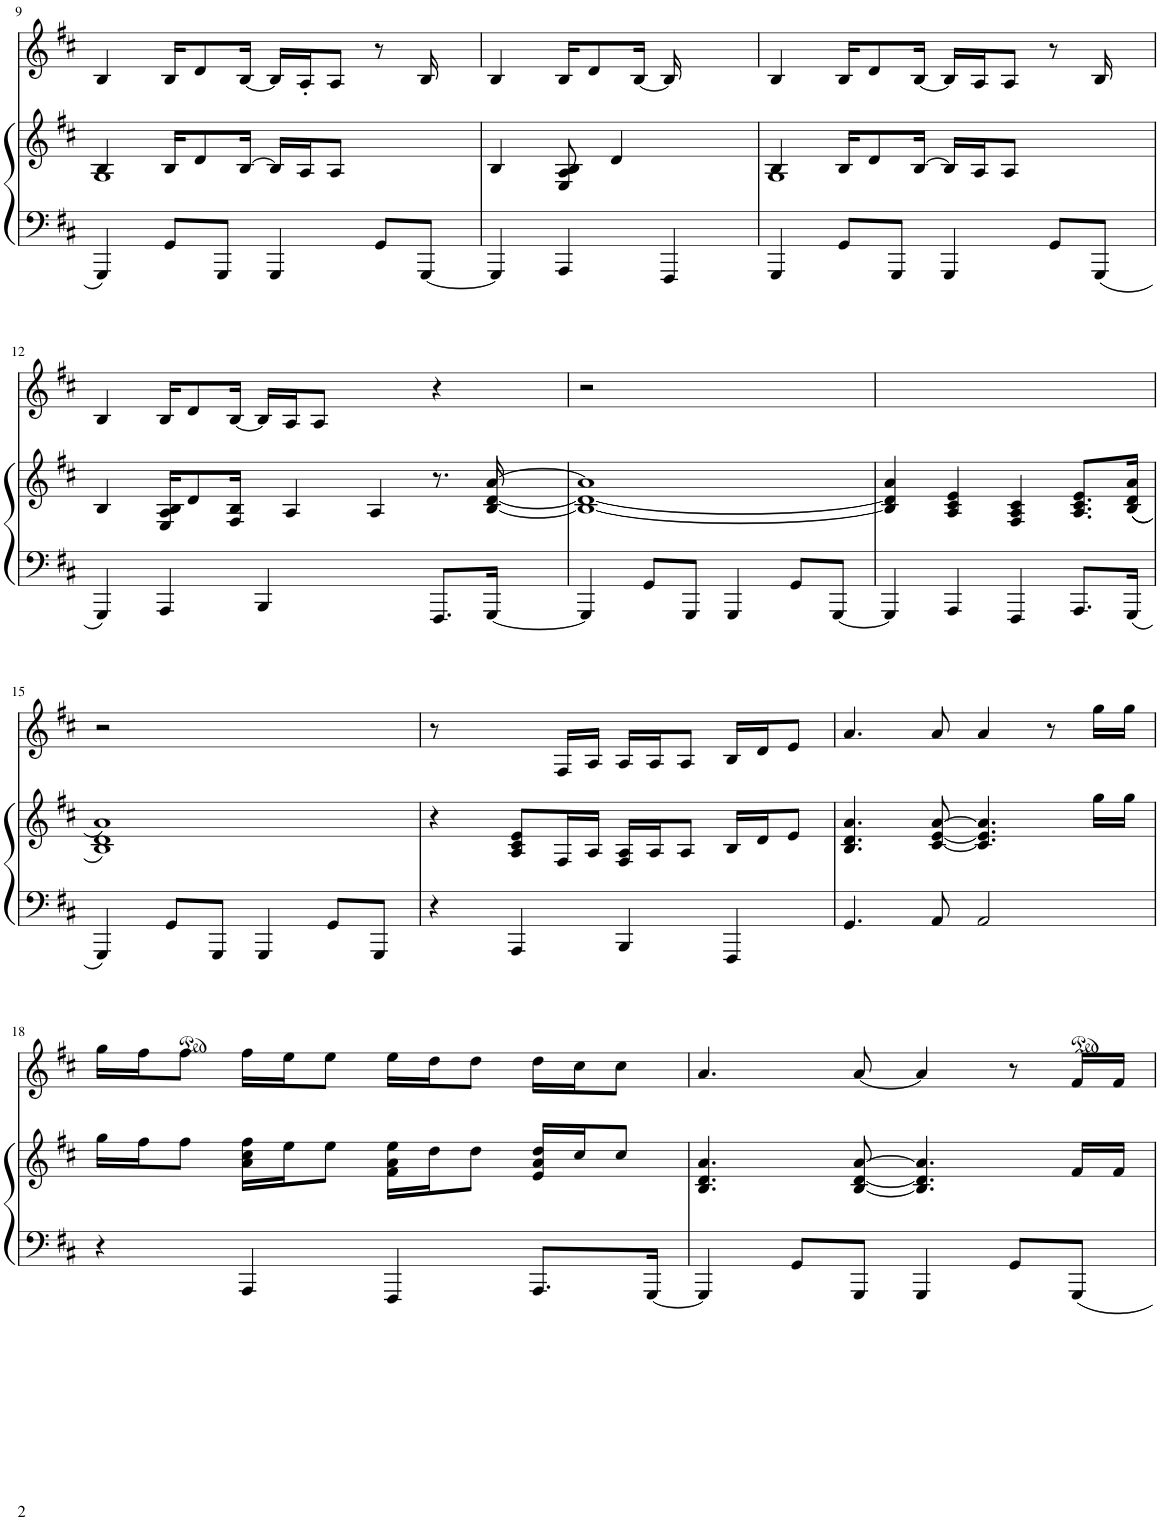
**kern	**kern	**kern
*part2	*part2	*part1
*staff3	*staff2	*staff1
*I"Piano	*	*I"Voice
*I'Pno	*	*I'V
!!LO:PB:g=z
*clefF4	*clefG2	*clefG2
*k[f#c#]	*k[f#c#]	*k[f#c#]
*M4/4	*M4/4	*M4/4
=9	=9	=9
*	*^	*
4GGG/	4B/	1G	4B/
8GG/L	16B/KL	.	16B/KL
.	8d/	.	8d/
8GGG/J	.	.	.
.	[>16B/Jk	.	[<16B/Jk
4GGG/	16B/LL]	.	16B/LL]
.	16A/J	.	16A'/J
.	8A/J	.	8A/J
8GG/L	4ryy	.	8r
[<8GGG/J	.	.	16B/
.	.	.	16ryy
*	*v	*v	*
=10	=10	=10
4GGG/]	4B/	4B/
4AAA/	8E/ 8A/ 8B/	16B/KL
.	.	8d/
.	4d/	.
.	.	[<16B/Jk
4FFF#/	.	16B/]
.	.	8.ryy
.	8ryy	.
=11	=11	=11
*	*^	*
4GGG/	4B/	1G	4B/
8GG/L	16B/KL	.	16B/KL
.	8d/	.	8d/
8GGG/J	.	.	.
.	[>16B/Jk	.	[<16B/Jk
4GGG/	16B/LL]	.	16B/LL]
.	16A/J	.	16A/J
.	8A/J	.	8A/J
8GG/L	4ryy	.	8r
8GGG/J	.	.	16B/
.	.	.	16ryy
!!LO:LB:g=z
=12	=12	=12	=12
4GGG/	4B/	4ryy	4B/
*	*v	*v	*
4AAA/	16E/ 16A/ 16B/KL	16B/KL
.	8d/	8d/
.	16F#/ 16B/Jk	[<16B/Jk
4BBB/	16ryy	16B/LL]
.	4A/	16A/J
.	.	8A/J
4ryy	.	4ryy
.	[8.A/	.
16ryy	16ryy	16ryy
8.FFF#/L	8.r	4r
*	*^	*
[<16GGG/Jk	[>16a/	[<4B/ [<4d/	.
8.ryy	8.ryy	.	8.ryy
=13	=13	=13	=13
4GGG/]	1a]	1B_ 1d_	2r
8GG/L	.	.	.
8GGG/J	.	.	.
4GGG/	.	.	2ryy
8GG/L	.	.	.
[<8GGG/J	.	.	.
16ryy	16A/]	16ryy	16ryy
=14	=14	=14	=14
4GGG/]	1ryy	4B/] 4d/] 4a/	1ryy
4AAA/	.	4A/ 4c#/ 4e/	.
4FFF#/	.	4F#/ 4A/ 4c#/	.
8.AAA/L	.	8.A/ 8.c#/ 8.e/L	.
16GGG/Jk	.	(<(<16B/ 16d/ 16a/Jk	.
!!LO:LB:g=z
=15	=15	=15	=15
4GGG/	1a)	1B 1d)	2r
8GG/L	.	.	.
8GGG/J	.	.	.
4GGG/	.	.	2ryy
8GG/L	.	.	.
8GGG/J	.	.	.
*	*v	*v	*
=16	=16	=16
4r	4r	8r
.	.	4ryy
4AAA/	8A/ 8c#/ 8e/L	.
.	16F#/L	16F#/LL
.	16A/JJ	16A/JJ
4BBB/	16F#/ 16A/LL	16A/LL
.	16A/J	16A/J
.	8A/J	8A/J
4FFF#/	16B/LL	16B/LL
.	16d/J	16d/J
.	8e/J	8e/J
=17	=17	=17
4.GG/	4.B/ 4.d/ 4.a/	4.a/
8AA/	[<8c#/ [<8e/ [>8a/	8a/
2AA/	4.c#/] 4.e/] 4.a/]	4a/
.	.	8r
.	16gg\LL	16gg\LL
.	16gg\JJ	16gg\JJ
!!LO:LB:g=z
=18	=18	=18
4r	16gg\LL	16gg\LL
.	16ff#\J	16ff#\J
.	8ff#\J	8ff#\J
4AAA/	16a\ 16cc#\ 16ff#\LL	16ff#\LL
.	16ee\J	16ee\J
.	8ee\J	8ee\J
4FFF#/	16f#\ 16a\ 16ee\LL	16ee\LL
.	16dd\J	16dd\J
.	8dd\J	8dd\J
8.AAA/L	16e/ 16a/ 16dd/LL	16dd\LL
.	16cc#/J	16cc#\J
.	8cc#/J	8cc#\J
[<16GGG/Jk	.	.
=19	=19	=19
4GGG/]	4.B/ 4.d/ 4.a/	4.a/
8GG/L	.	.
8GGG/J	[<8B/ [<8d/ [>8a/	[<8a/
4GGG/	4.B/] 4.d/] 4.a/]	4a/]
8GG/L	.	8r
8GGG/J	16f#/LL	16f#/LL
.	16f#/JJ	16f#/JJ
=	=	=
*-	*-	*-
